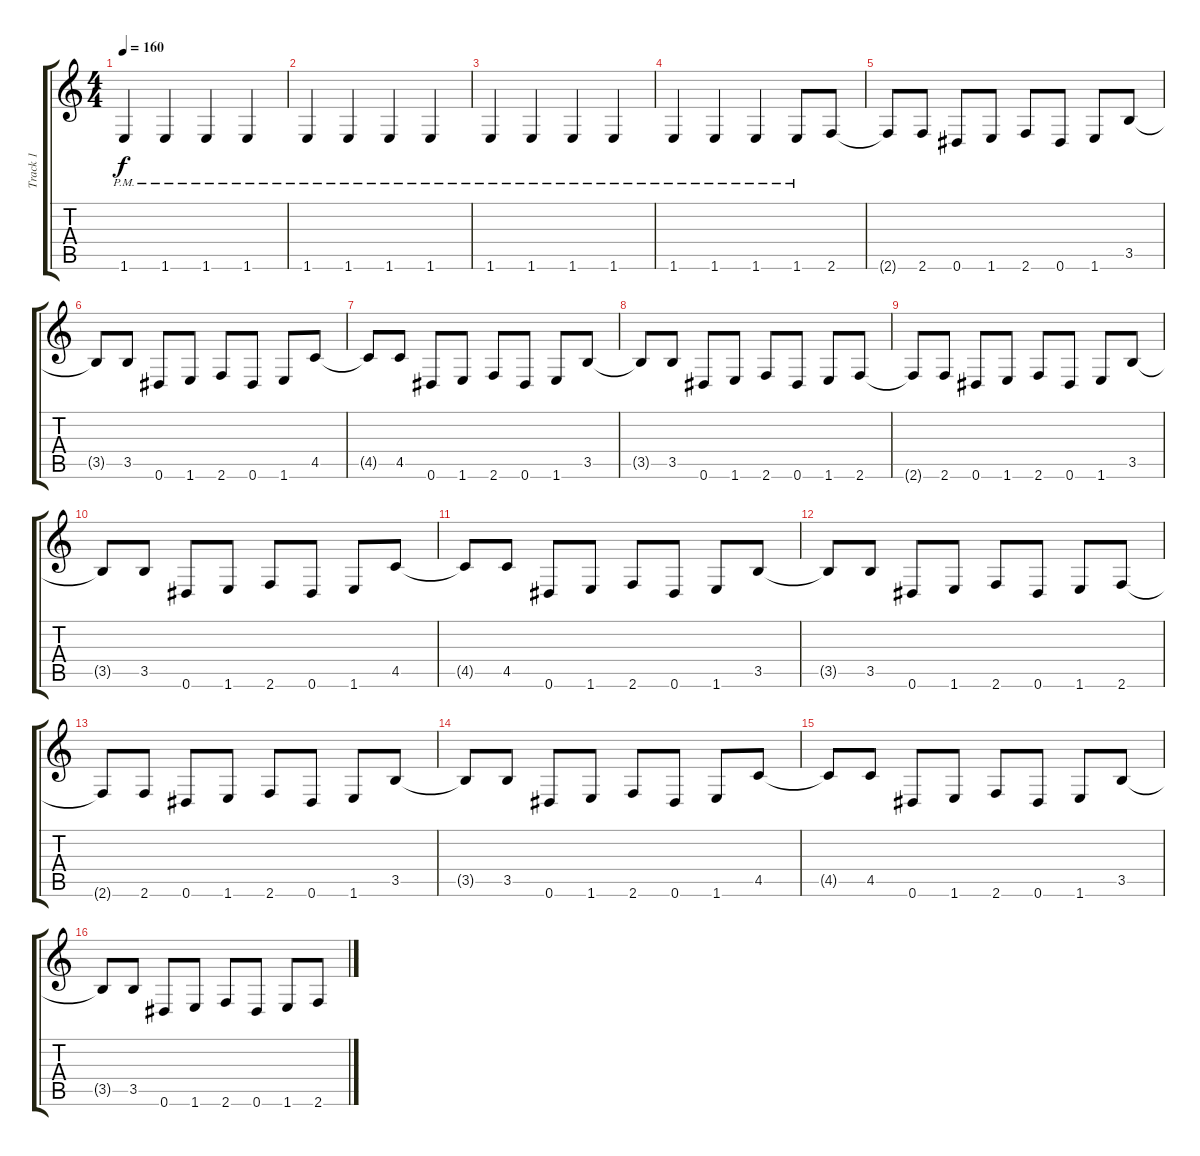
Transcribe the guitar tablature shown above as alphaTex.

\track ("Track 1" "Track 1") {instrument distortionguitar}
\staff {score tabs}
\tuning (Eb4 Bb3 Gb3 Db3 Ab2 Eb2) {hide}
\ts (4 4)
\tempo 160
\clef g2
\ks c
1.6{pm}.4{dy f} 1.6{pm}.4 1.6{pm}.4 1.6{pm}.4 |
1.6{pm}.4 1.6{pm}.4 1.6{pm}.4 1.6{pm}.4 |
1.6{pm}.4 1.6{pm}.4 1.6{pm}.4 1.6{pm}.4 |
1.6{pm}.4 1.6{pm}.4 1.6{pm}.4 1.6{pm}.8 2.6.8 |
2.6{t}.8 2.6.8 0.6.8 1.6.8 2.6.8 0.6.8 1.6.8 3.5.8 |
3.5{t}.8 3.5.8 0.6.8 1.6.8 2.6.8 0.6.8 1.6.8 4.5.8 |
4.5{t}.8 4.5.8 0.6.8 1.6.8 2.6.8 0.6.8 1.6.8 3.5.8 |
3.5{t}.8 3.5.8 0.6.8 1.6.8 2.6.8 0.6.8 1.6.8 2.6.8 |
2.6{t}.8 2.6.8 0.6.8 1.6.8 2.6.8 0.6.8 1.6.8 3.5.8 |
3.5{t}.8 3.5.8 0.6.8 1.6.8 2.6.8 0.6.8 1.6.8 4.5.8 |
4.5{t}.8 4.5.8 0.6.8 1.6.8 2.6.8 0.6.8 1.6.8 3.5.8 |
3.5{t}.8 3.5.8 0.6.8 1.6.8 2.6.8 0.6.8 1.6.8 2.6.8 |
2.6{t}.8 2.6.8 0.6.8 1.6.8 2.6.8 0.6.8 1.6.8 3.5.8 |
3.5{t}.8 3.5.8 0.6.8 1.6.8 2.6.8 0.6.8 1.6.8 4.5.8 |
4.5{t}.8 4.5.8 0.6.8 1.6.8 2.6.8 0.6.8 1.6.8 3.5.8 |
3.5{t}.8 3.5.8 0.6.8 1.6.8 2.6.8 0.6.8 1.6.8 2.6.8
